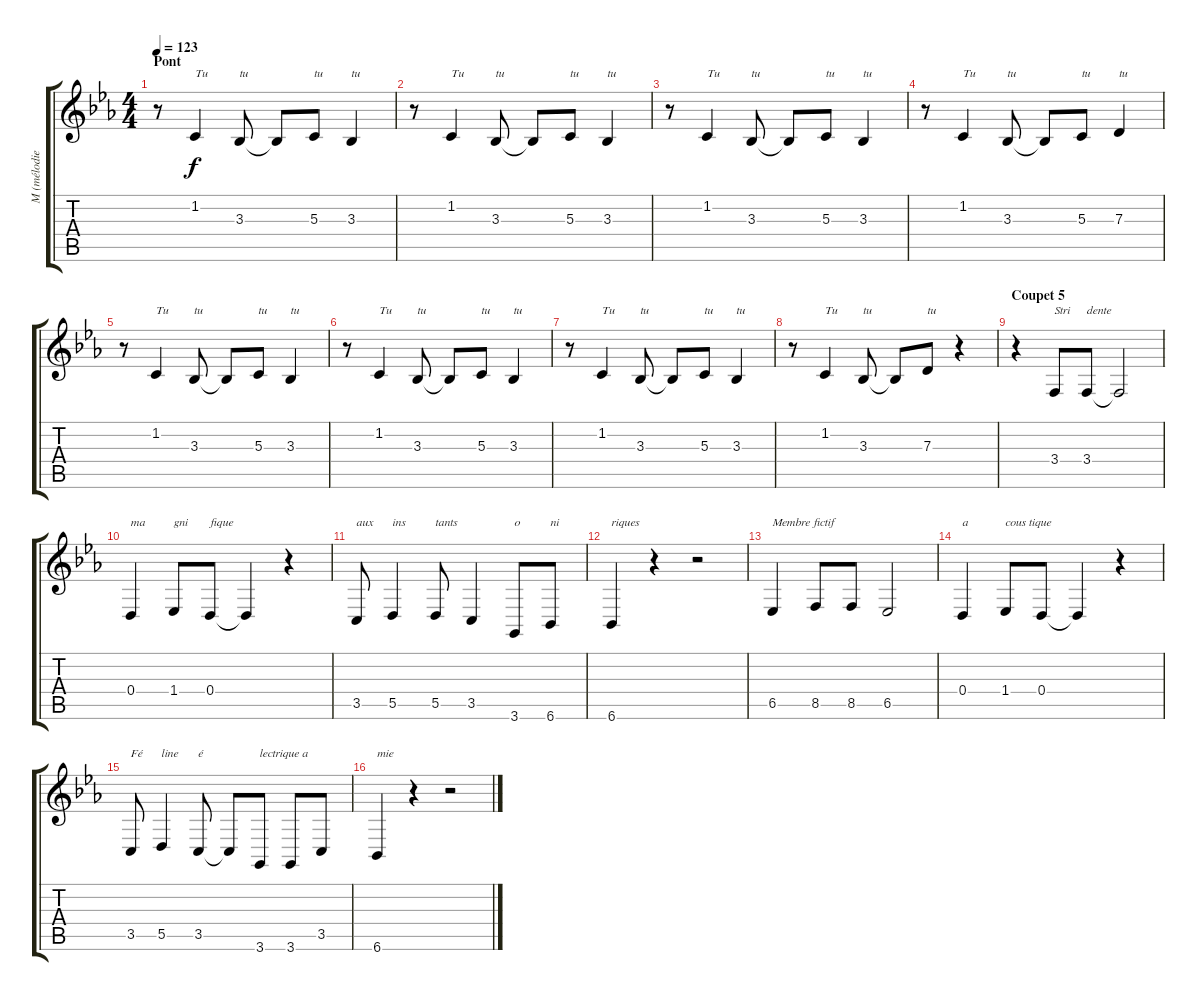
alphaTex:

\track ("M (mélodie)" "M (mélodie") {instrument voiceoohs}
\staff {score tabs}
\tuning (E4 B3 G3 D3 A2 E2) {hide}
\ts (4 4)
\section ("" "Pont")
\tempo 123
\clef g2
\ks cminor
r.8{dy f} 1.2.4{txt "Tu"} 3.3.8{txt "tu"} 3.3{t}.8 5.3.8{txt "tu"} 3.3.4{txt "tu"} |
r.8 1.2.4{txt "Tu"} 3.3.8{txt "tu"} 3.3{t}.8 5.3.8{txt "tu"} 3.3.4{txt "tu"} |
r.8 1.2.4{txt "Tu"} 3.3.8{txt "tu"} 3.3{t}.8 5.3.8{txt "tu"} 3.3.4{txt "tu"} |
r.8 1.2.4{txt "Tu"} 3.3.8{txt "tu"} 3.3{t}.8 5.3.8{txt "tu"} 7.3.4{txt "tu"} |
r.8 1.2.4{txt "Tu"} 3.3.8{txt "tu"} 3.3{t}.8 5.3.8{txt "tu"} 3.3.4{txt "tu"} |
r.8 1.2.4{txt "Tu"} 3.3.8{txt "tu"} 3.3{t}.8 5.3.8{txt "tu"} 3.3.4{txt "tu"} |
r.8 1.2.4{txt "Tu"} 3.3.8{txt "tu"} 3.3{t}.8 5.3.8{txt "tu"} 3.3.4{txt "tu"} |
r.8 1.2.4{txt "Tu"} 3.3.8{txt "tu"} 3.3{t}.8 7.3.8{txt "tu"} r.4 |
\section ("" "Coupet 5")
r.4 3.4.8{txt "Stri"} 3.4.8{txt "dente"} 3.4{t}.2 |
0.4.4{txt "ma"} 1.4.8{txt "gni"} 0.4.8{txt "fique"} 0.4{t}.4 r.4 |
3.5.8{txt "aux"} 5.5.4{txt "ins"} 5.5.8{txt "tants"} 3.5.4 3.6.8{txt "o"} 6.6.8{txt "ni"} |
6.6.4{txt "riques"} r.4 r.2 |
6.5.4{txt "Membre fictif"} 8.5.8 8.5.8 6.5.2 |
0.4.4{txt "a"} 1.4.8{txt "cous tique"} 0.4.8 0.4{t}.4 r.4 |
3.5.8{txt "Fé"} 5.5.4{txt "line"} 3.5.8{txt "é"} 3.5{t}.8 3.6.8{txt "lectrique a"} 3.6.8 3.5.8 |
6.6.4{txt "mie"} r.4 r.2
